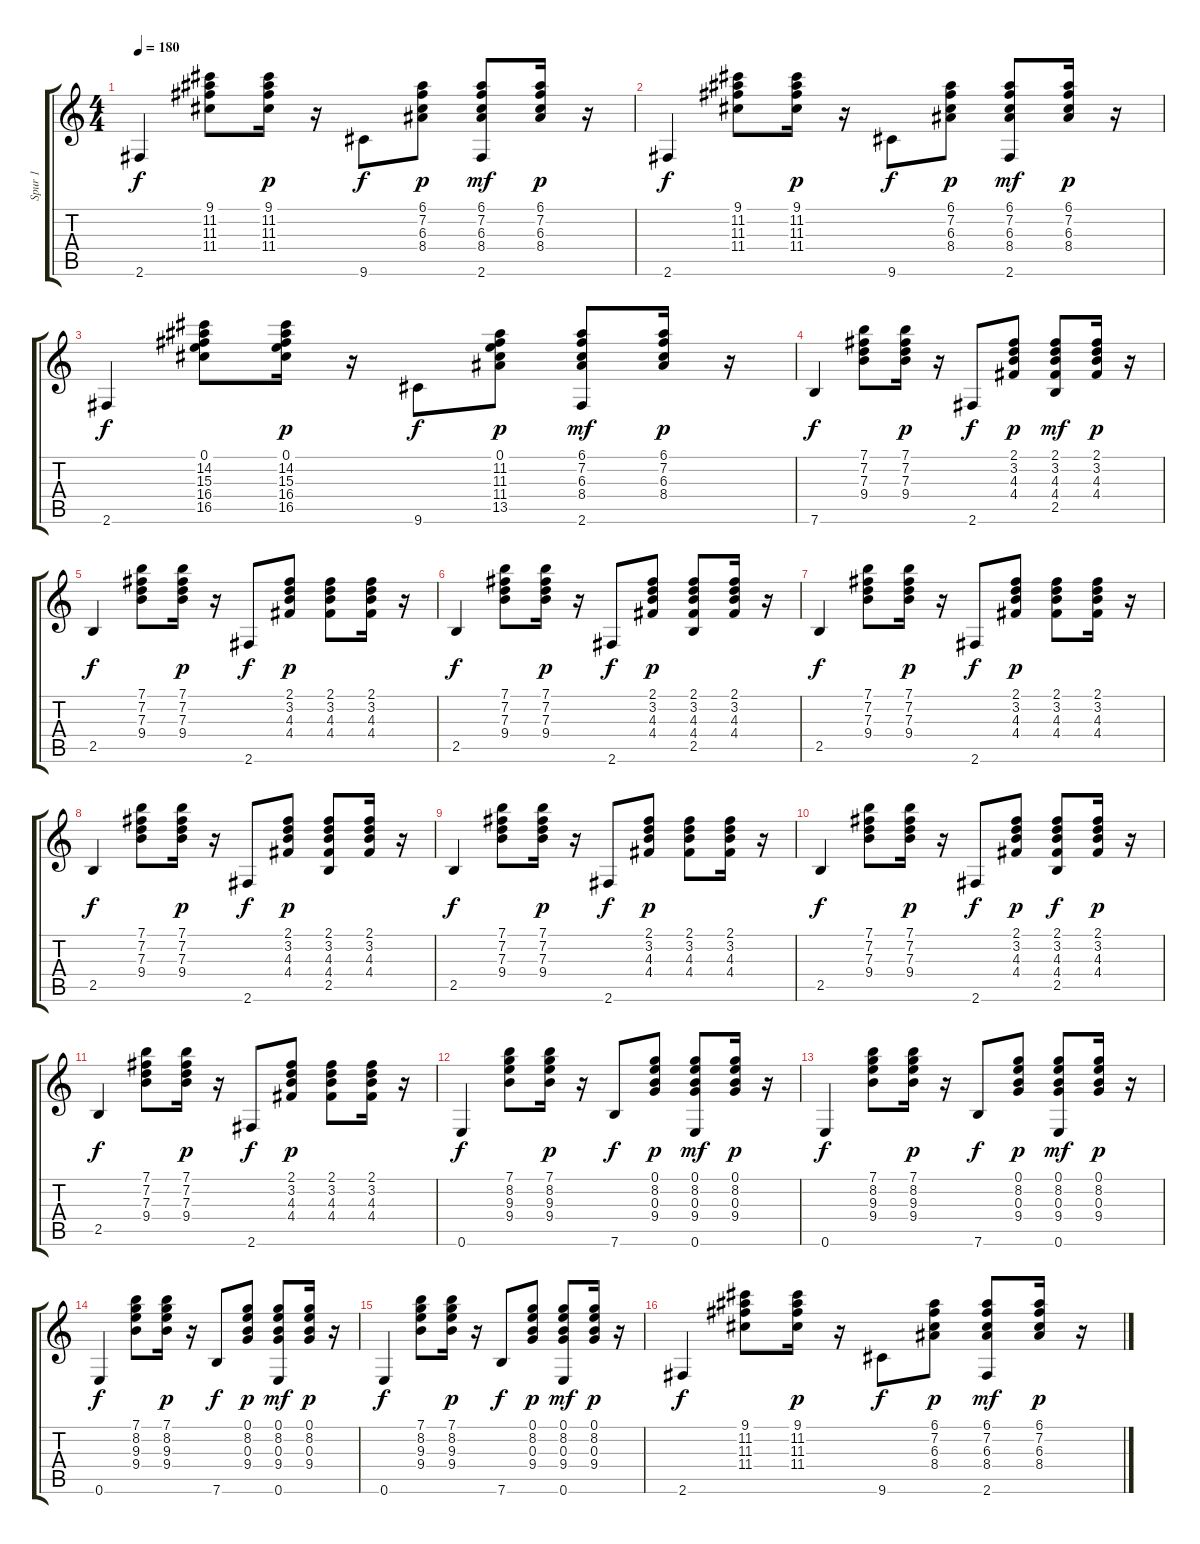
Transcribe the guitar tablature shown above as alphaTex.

\track ("Spur 1" "Spur 1") {instrument acousticguitarsteel}
\staff {score tabs}
\tuning (E4 B3 G3 D3 A2 E2) {hide}
\ts (4 4)
\tempo 180
\clef g2
\ks c
2.6.4{dy f} (9.1 11.2 11.3 11.4).8 (9.1 11.2 11.3 11.4).16{dy p} r.16 9.6.8{dy f} (6.1 7.2 6.3 8.4).8{dy p} (6.1 7.2 6.3 8.4 2.6).8{dy mf} (6.1 7.2 6.3 8.4).16{dy p} r.16 |
2.6.4{dy f} (9.1 11.2 11.3 11.4).8 (9.1 11.2 11.3 11.4).16{dy p} r.16 9.6.8{dy f} (6.1 7.2 6.3 8.4).8{dy p} (6.1 7.2 6.3 8.4 2.6).8{dy mf} (6.1 7.2 6.3 8.4).16{dy p} r.16 |
2.6.4{dy f} (0.1 14.2 15.3 16.4 16.5).8 (0.1 14.2 15.3 16.4 16.5).16{dy p} r.16 9.6.8{dy f} (0.1 11.2 11.3 11.4 13.5).8{dy p} (6.1 7.2 6.3 8.4 2.6).8{dy mf} (6.1 7.2 6.3 8.4).16{dy p} r.16 |
7.6.4{dy f} (7.1 7.2 7.3 9.4).8 (7.1 7.2 7.3 9.4).16{dy p} r.16 2.6.8{dy f} (2.1 3.2 4.3 4.4).8{dy p} (2.1 3.2 4.3 4.4 2.5).8{dy mf} (2.1 3.2 4.3 4.4).16{dy p} r.16 |
2.5.4{dy f} (7.1 7.2 7.3 9.4).8 (7.1 7.2 7.3 9.4).16{dy p} r.16 2.6.8{dy f} (2.1 3.2 4.3 4.4).8{dy p} (2.1 3.2 4.3 4.4).8 (2.1 3.2 4.3 4.4).16 r.16 |
2.5.4{dy f} (7.1 7.2 7.3 9.4).8 (7.1 7.2 7.3 9.4).16{dy p} r.16 2.6.8{dy f} (2.1 3.2 4.3 4.4).8{dy p} (2.1 3.2 4.3 4.4 2.5).8 (2.1 3.2 4.3 4.4).16 r.16 |
2.5.4{dy f} (7.1 7.2 7.3 9.4).8 (7.1 7.2 7.3 9.4).16{dy p} r.16 2.6.8{dy f} (2.1 3.2 4.3 4.4).8{dy p} (2.1 3.2 4.3 4.4).8 (2.1 3.2 4.3 4.4).16 r.16 |
2.5.4{dy f} (7.1 7.2 7.3 9.4).8 (7.1 7.2 7.3 9.4).16{dy p} r.16 2.6.8{dy f} (2.1 3.2 4.3 4.4).8{dy p} (2.1 3.2 4.3 4.4 2.5).8 (2.1 3.2 4.3 4.4).16 r.16 |
2.5.4{dy f} (7.1 7.2 7.3 9.4).8 (7.1 7.2 7.3 9.4).16{dy p} r.16 2.6.8{dy f} (2.1 3.2 4.3 4.4).8{dy p} (2.1 3.2 4.3 4.4).8 (2.1 3.2 4.3 4.4).16 r.16 |
2.5.4{dy f} (7.1 7.2 7.3 9.4).8 (7.1 7.2 7.3 9.4).16{dy p} r.16 2.6.8{dy f} (2.1 3.2 4.3 4.4).8{dy p} (2.1 3.2 4.3 4.4 2.5).8{dy f} (2.1 3.2 4.3 4.4).16{dy p} r.16 |
2.5.4{dy f} (7.1 7.2 7.3 9.4).8 (7.1 7.2 7.3 9.4).16{dy p} r.16 2.6.8{dy f} (2.1 3.2 4.3 4.4).8{dy p} (2.1 3.2 4.3 4.4).8 (2.1 3.2 4.3 4.4).16 r.16 |
0.6.4{dy f} (7.1 8.2 9.3 9.4).8 (7.1 8.2 9.3 9.4).16{dy p} r.16 7.6.8{dy f} (0.1 8.2 0.3 9.4).8{dy p} (0.1 8.2 0.3 9.4 0.6).8{dy mf} (0.1 8.2 0.3 9.4).16{dy p} r.16 |
0.6.4{dy f} (7.1 8.2 9.3 9.4).8 (7.1 8.2 9.3 9.4).16{dy p} r.16 7.6.8{dy f} (0.1 8.2 0.3 9.4).8{dy p} (0.1 8.2 0.3 9.4 0.6).8{dy mf} (0.1 8.2 0.3 9.4).16{dy p} r.16 |
0.6.4{dy f} (7.1 8.2 9.3 9.4).8 (7.1 8.2 9.3 9.4).16{dy p} r.16 7.6.8{dy f} (0.1 8.2 0.3 9.4).8{dy p} (0.1 8.2 0.3 9.4 0.6).8{dy mf} (0.1 8.2 0.3 9.4).16{dy p} r.16 |
0.6.4{dy f} (7.1 8.2 9.3 9.4).8 (7.1 8.2 9.3 9.4).16{dy p} r.16 7.6.8{dy f} (0.1 8.2 0.3 9.4).8{dy p} (0.1 8.2 0.3 9.4 0.6).8{dy mf} (0.1 8.2 0.3 9.4).16{dy p} r.16 |
2.6.4{dy f} (9.1 11.2 11.3 11.4).8 (9.1 11.2 11.3 11.4).16{dy p} r.16 9.6.8{dy f} (6.1 7.2 6.3 8.4).8{dy p} (6.1 7.2 6.3 8.4 2.6).8{dy mf} (6.1 7.2 6.3 8.4).16{dy p} r.16
